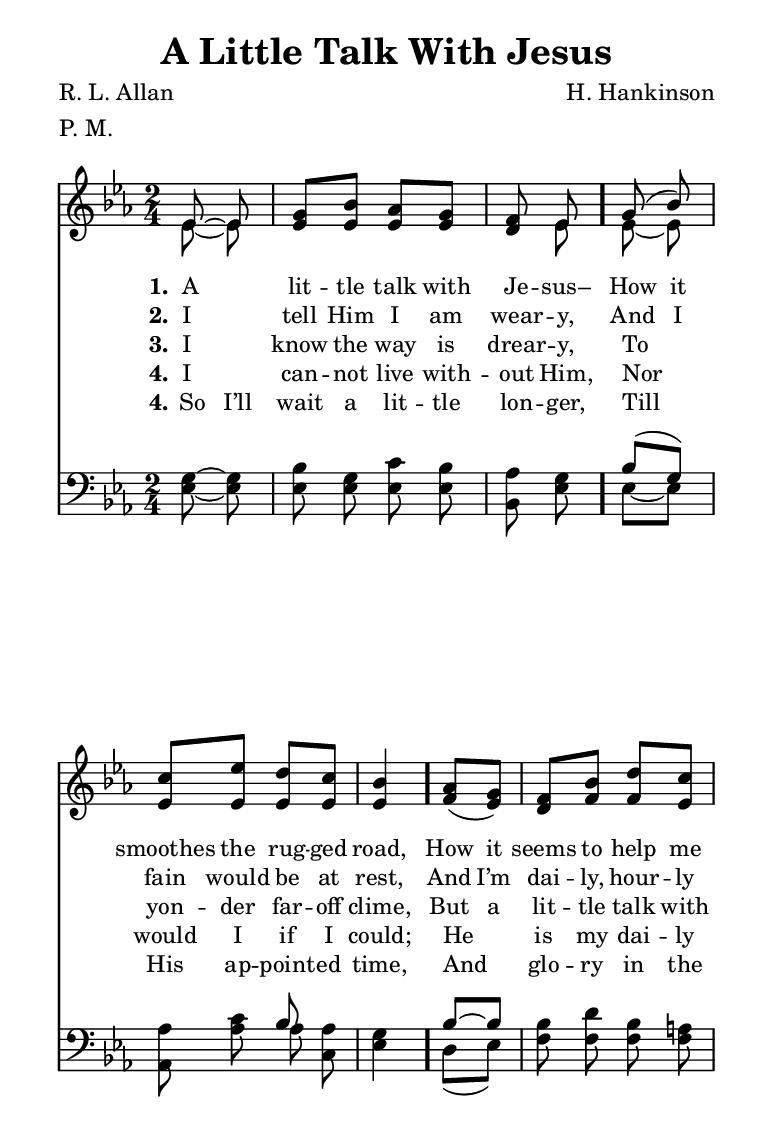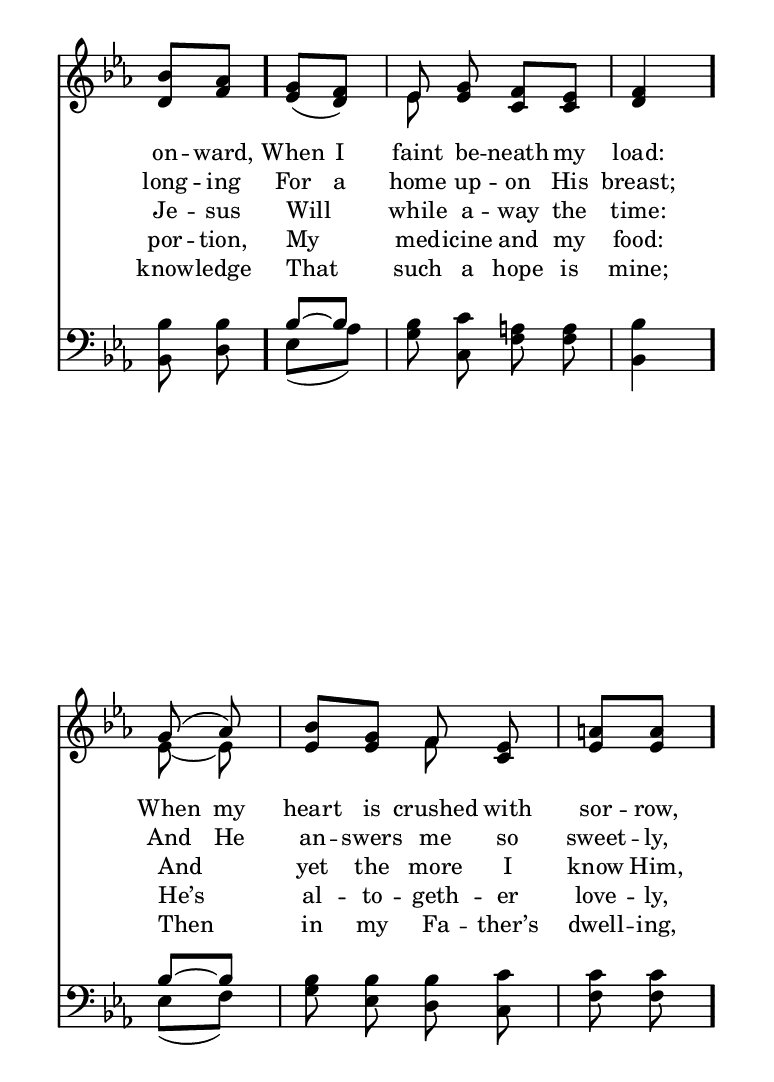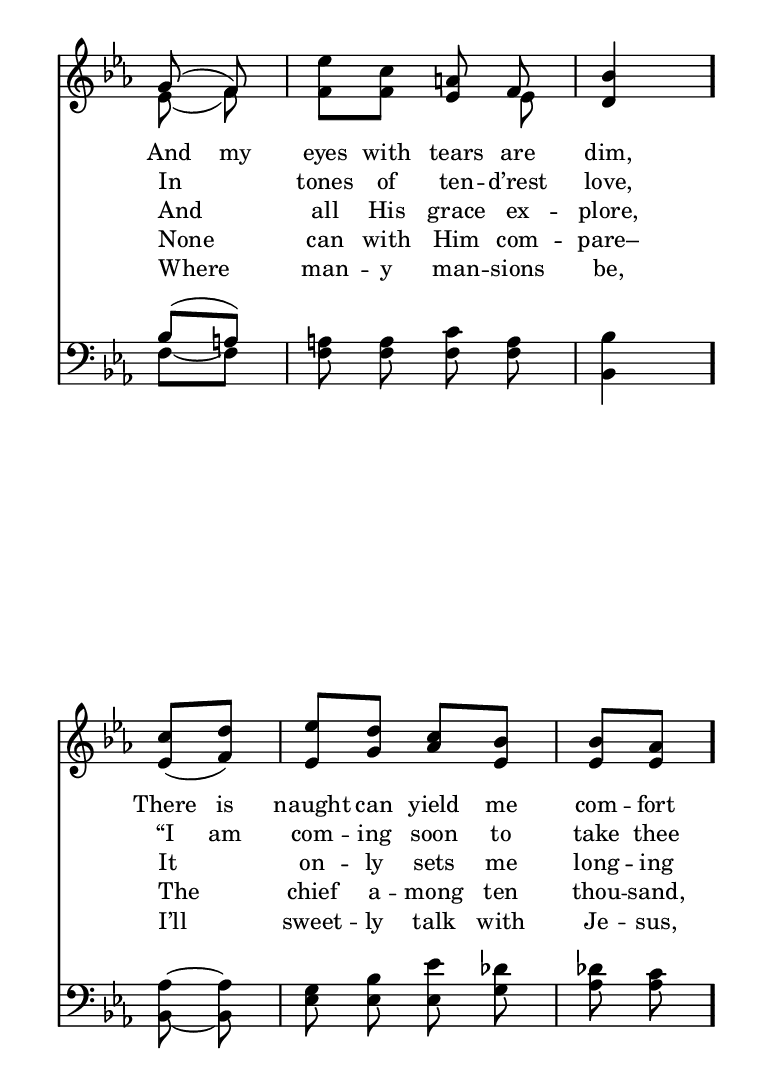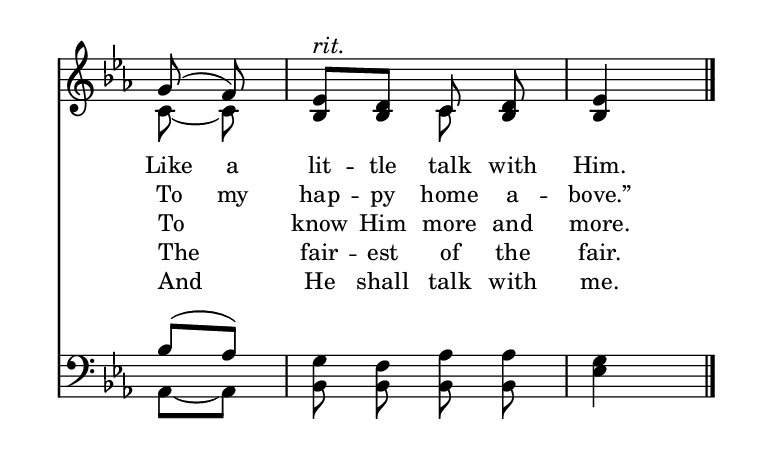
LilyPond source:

\include "common/global.ily"
\paper {
  \include "common/paper.ily"
}

\header{
  hymnnumber = "204"
  title = "A Little Talk With Jesus"
  tunename = ""
  meter = "P. M."
  poet = "R. L. Allan"
  composer = "H. Hankinson"
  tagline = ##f
}

global = {
  \include "common/overrides.ily"
  \override Staff.TimeSignature.style = #'numbered
  \time 2/4
  \override Score.MetronomeMark.transparent = ##t % hide all fermata changes too
  \tempo 4=70
  \key ees \major
  \partial 4
  \autoBeamOff
}

notesSoprano = {
\global
\relative c' {

  ees8 ~ ees | g bes aes g | f ees
  g8( bes) c ees d c | bes4
  aes8( g) | f bes d c | bes aes
  g8( f) ees g f ees | f4
  g8( aes) bes8 g f ees | a a
  g8( f) | ees' c a f | bes4
  c8( d) | ees d c bes | bes aes
  g8( f) | ees^\markup{ \italic rit. } d c d | ees4

  \bar "|."

}
}

notesAlto = {
\global
\relative e' {

  ees8 ~ ees | ees ees ees ees | d ees
  ees8 ~ ees | ees ees ees ees | ees4
  f8( ees) | d f f ees | d f
  ees8( d) | ees ees c c | d4
  ees8 ~ ees | ees ees f c | ees ees
  ees8( f) | f f ees ees | d4
  ees8( f) | ees g aes ees | ees ees
  c8 ~ c | bes bes c bes | bes4

}
}

notesTenor = {
\global
\relative a {

  g8 ~ g | bes g c bes | aes g
  bes8( g) | aes c bes aes | g4
  bes8 ~ bes | bes d bes a | bes bes
  bes8 ~ bes | bes c a a | bes4
  bes8 ~ bes | bes bes bes c | c c
  bes8( a) | a a c a | bes4
  aes8 ~ aes | g bes ees des | des c
  bes8( aes) | g f aes aes | g4

}
}

notesBass = {
\global
\relative f {

  ees8 ~ ees | ees ees ees ees | bes ees
  ees8 ~ ees | aes, aes' aes c, | ees4
  d8( ees) | f f f f | bes, d
  ees8( aes) | g c, f f | bes,4
  ees8( f) | g ees d c | f f
  f8 ~ f | f f f f | bes,4
  bes8 ~ bes | ees ees ees g | aes aes
  aes,8 ~ aes | bes bes bes bes | ees4

}
}

wordsA = \lyricmode {
\set stanza = "1."

A lit -- tle talk with Je -- sus– \bar "."
{ \mon } How it { \moff } smoothes the rug -- ged road, \bar "."
{ \mon } How it { \moff } seems to help me on -- ward, \bar "."
{ \mon } When I { \moff } faint be -- neath my load: \bar "."
{ \mon } When my { \moff } heart is crushed with sor -- row, \bar "."
{ \mon } And my { \moff } eyes with tears are dim, \bar "."
{ \mon } There is { \moff } naught can yield me com -- fort \bar "."
{ \mon } Like a { \moff } lit -- tle talk with Him. \bar "."

}

wordsB = \lyricmode {
\set stanza = "2."

I tell Him I am wear -- y,
{ \mon } And I { \moff } fain would be at rest,
{ \mon } And I’m { \moff } dai -- ly, hour -- ly long -- ing
{ \mon } For a { \moff } home up -- on His breast;
{ \mon } And He { \moff } an -- swers me so sweet -- ly,
In tones of ten -- d’rest love,
{ \mon } “I am { \moff } com -- ing soon to take thee
{ \mon } To my { \moff } hap -- py home a -- bove.”

}

wordsC = \lyricmode {
\set stanza = "3."

I know the way is drear -- y,
To yon -- der far -- off clime,
{ \mon } But a { \moff } lit -- tle talk with Je -- sus
Will while a -- way the time:
And yet the more I know Him,
And all His grace ex -- plore,
It on -- ly sets me long -- ing
To know Him more and more.

}

wordsD = \lyricmode {
\set stanza = "4."

I can -- not live with -- out Him,
Nor would I if I could;
He is my dai -- ly por -- tion,
My med -- icine and my food:
He’s al -- to -- geth -- er love -- ly,
None can with Him com -- pare–
The chief a -- mong ten thou -- sand,
The fair -- est of the fair.

}

wordsE = \lyricmode {
\set stanza = "4."

{ \mon } So I’ll { \moff } wait a lit -- tle lon -- ger,
Till His ap -- point -- ed time,
And glo -- ry in the know -- ledge
That such a hope is mine;
Then in my Fa -- ther’s dwell -- ing,
Where man -- y man -- sions be,
I’ll sweet -- ly talk with Je -- sus,
And He shall talk with me.

}

\score {
  \context ChoirStaff <<
    \context Staff = upper <<
      \set ChoirStaff.systemStartDelimiter = #'SystemStartBar
      \partcombine #'(2 . 9) \notesSoprano \notesAlto
      \context NullVoice = sopranos { \voiceOne << \notesSoprano >> }
      \context NullVoice = altos { \voiceTwo << \notesAlto >> }
      \context Lyrics = one   \lyricsto sopranos \wordsA
      \context Lyrics = two   \lyricsto sopranos \wordsB
      \context Lyrics = three \lyricsto sopranos \wordsC
      \context Lyrics = four  \lyricsto sopranos \wordsD
      \context Lyrics = five  \lyricsto sopranos \wordsE
    >>
    \context Staff = men <<
      \clef bass
      \partcombine #'(2 . 9) \notesTenor \notesBass
      \context NullVoice = tenors { \voiceOne << \notesTenor >> }
      \context NullVoice = basses { \voiceTwo << \notesBass >> }
    >>
  >>
  \layout {
    \include "common/layout.ily"
  }
  \midi{
    \include "common/midi.ily"
  }
}

\version "2.19.49"  % necessary for upgrading to future LilyPond versions.

% vi:set et ts=2 sw=2 ai nocindent syntax=lilypond:
